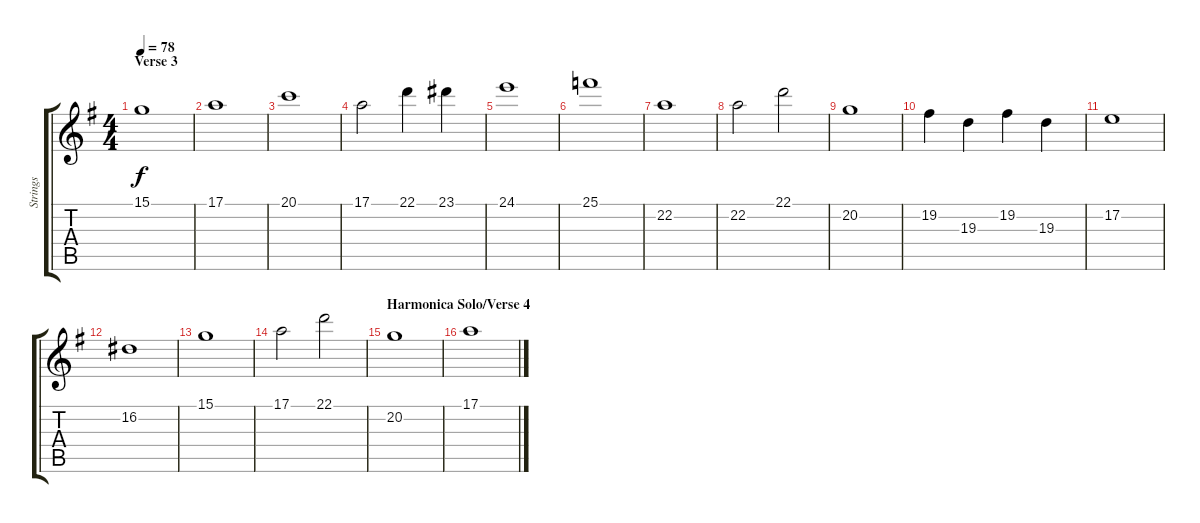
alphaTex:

\track ("Strings" "Strings") {instrument stringensemble2}
\staff {score tabs}
\tuning (E4 B3 G3 D3 A2 E2) {hide}
\ts (4 4)
\section ("" "Verse 3")
\tempo 78
\clef g2
\ks g
15.1.1{dy f} |
17.1.1 |
20.1.1 |
17.1.2 22.1.4 23.1.4 |
24.1.1 |
25.1.1 |
22.2.1 |
22.2.2 22.1.2 |
20.2.1 |
19.2.4 19.3.4 19.2.4 19.3.4 |
17.2.1 |
16.2.1 |
15.1.1 |
17.1.2 22.1.2 |
\section ("" "Harmonica Solo/Verse 4")
20.2.1 |
17.1.1
